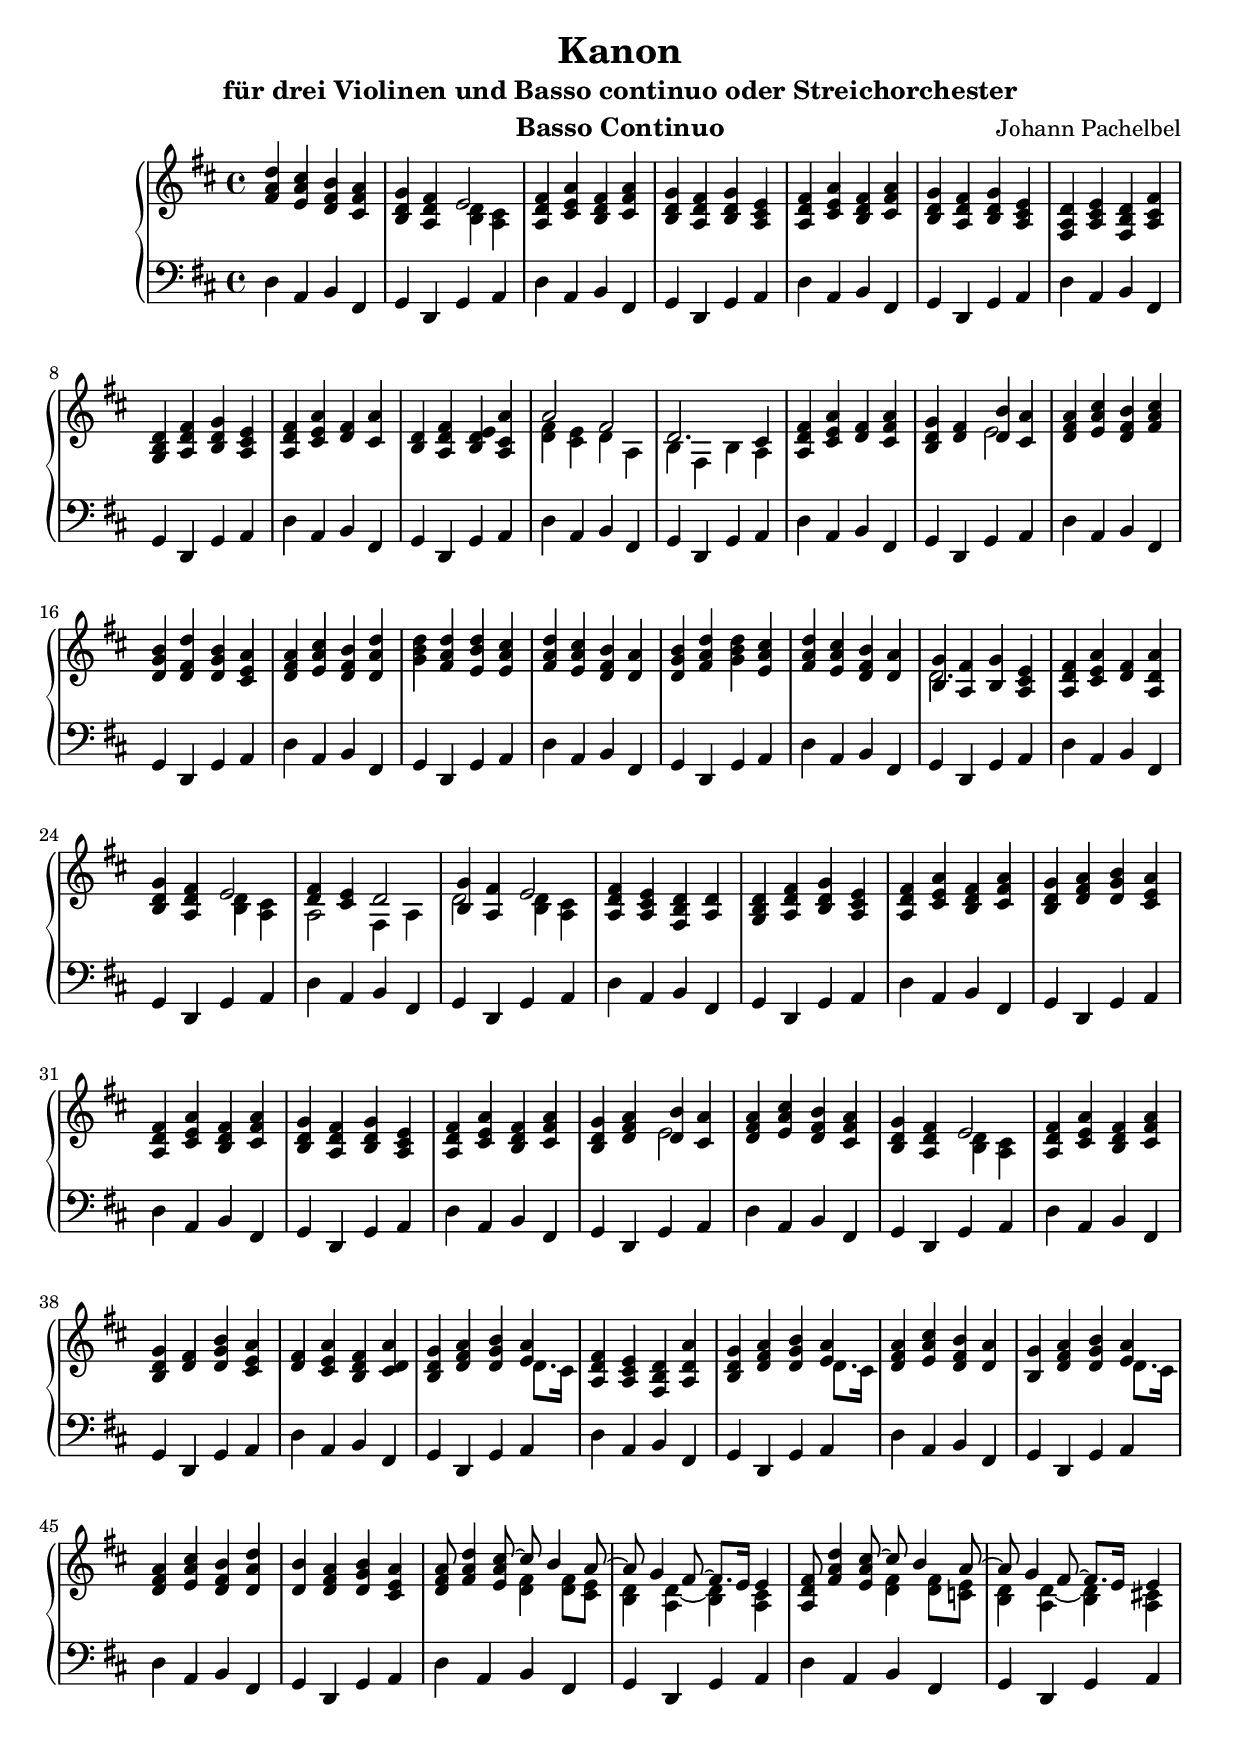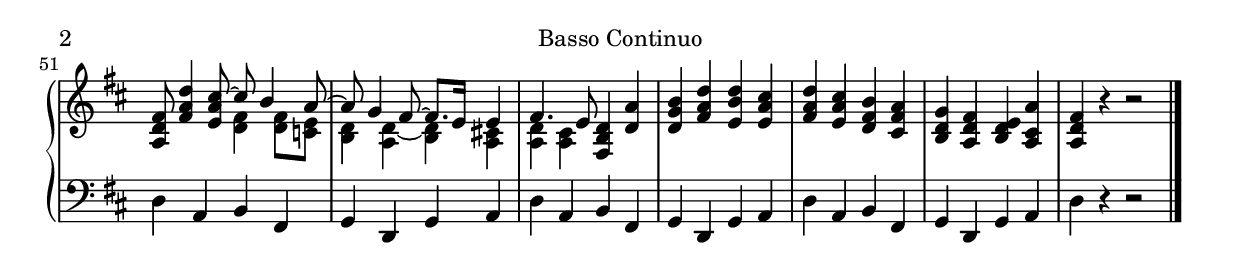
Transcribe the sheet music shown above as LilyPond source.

\include "../definitions.ily"
continuo = \new PianoStaff <<
  \tag #'instrumentName {
    \set PianoStaff.instrumentName = \contLN
    \set PianoStaff.shortInstrumentName = \contSN
  }
  \set PianoStaff.midiInstrument = \contMN
  \new Staff \relative c' {
    \key d \major
    <fis a d>4 <e a cis> <d fis b> <cis fis a> |
    <b d g>4 <a d fis> << { e'2 } \\ { <b d>4 <a cis> } >> |
    <a d fis>4 <cis e a> <b d fis> <cis fis a> |
    <b d g>4 <a d fis> <b d g> <a cis e> |
    <a d fis>4 <cis e a> <b d fis> <cis fis a> |
    <b d g>4 <a d fis> <b d g> <a cis e> |
    <fis a d>4 <a cis e> <fis b d> <a cis fis> |
    <g b d>4 <a d fis> <b d g> <a cis e> |
    <a d fis>4 <cis e a> <d fis> <cis a'> |
    <b d>4 <a d fis> <b d e> <a cis a'> | % 10
    << { a'2 fis } \\ { <d fis>4 <cis e> d a } >> |
    << { d2. cis4 } \\ { b4 fis b a } >> |
    <a d fis>4 <cis e a> <d fis> <cis fis a> |
    <b d g>4 <d fis> << { <d b'>4 <cis a'> } \\ { e2 } >> |
    <d fis a>4 <e a cis> <d fis b> <fis a cis> |
    <d g b>4 <d fis d'> <d g b> <cis e a> |
    <d fis a>4 <e a cis> <d fis b> <d a' d> |
    <g b d>4 <fis a d> <e b' d> <e a cis> |
    <fis a d>4 <e a cis> <d fis b> <d a'> |
    <d g b>4 <fis a d> <g b d> <e a cis> | % 20
    <fis a d>4 <e a cis> <d fis b> <d a'> |
    << { <b g'>4 <a fis'> <b g'> } \\ { d2. } >> <a cis e>4 |
    <a d fis>4 <cis e a> <d fis> <a d a'> |
    <b d g>4 <a d fis> << { e'2 } \\ { <b d>4 <a cis> } >> |
    << { <d fis>4 <cis e> d2 } \\ { a2 fis4 a } >> |
    << { <b g'>4 <a fis'> e'2 } \\ { d2 <b d>4 <a cis> } >> |
    <a d fis>4 <a cis e> <fis b d> <a d> |
    <g b d>4 <a d fis> <b d g> <a cis e> |
    <a d fis>4 <cis e a> <b d fis> <cis fis a> |
    <b d g>4 <d fis a> <d g b> <cis e a> | % 30
    <a d fis>4 <cis e a> <b d fis> <cis fis a> |
    <b d g>4 <a d fis> <b d g> <a cis e> |
    <a d fis>4 <cis e a> <b d fis> <cis fis a> |
    <b d g>4 <d fis a> << { <d b'>4 <cis a'> } \\ { e2 } >> |
    <d fis a>4 <e a cis> <d fis b> <cis fis a> |
    <b d g>4 <a d fis> << { e'2 } \\ { <b d>4 <a cis> } >> |
    <a d fis>4 <cis e a> <b d fis> <cis fis a> |
    <b d g>4 <d fis> <d g b> <cis e a> |
    <d fis>4 <cis e a> <b d fis> <cis d a'> |
    <b d g>4 <d fis a> <d g b> << { <e a>4 } \\ { d8. cis16 } >> | % 40
    <a d fis>4 <a cis e> <fis b d> <a d a'> |
    <b d g>4 <d fis a> <d g b> << { <e a>4 } \\ { d8. cis16 } >> |
    <d fis a>4 <e a cis> <d fis b> <d a'> |
    <b g'>4 <d fis a> <d g b> << { <e a>4 } \\ { d8. cis16 } >> |
    <d fis a>4 <e a cis> <d fis b> <d a' d> |
    <d b'>4 <d fis a> <d g b> <cis e a> |
    <d fis a>8 <fis a d>4 << { <e a cis~>8 cis' b4 a8~ | a8 g4 fis8~ fis8. e16 e4 } \\ { s8 <d fis>4 <d fis>8 <cis e> | <b d>4 <a d~> <b d> <a cis> } >> |
    <a d fis>8 <fis' a d>4 << { <e a cis~>8 cis' b4 a8~ | a8 g4 fis8~ fis8. e16 e4 } \\ { s8 <d fis>4 <d fis>8 <c e> | <b d>4 <a d~> <b d> <a cis!> } >> | % 50
    <a d fis>8 <fis' a d>4 << { <e a cis~>8 cis' b4 a8~ | a8 g4 fis8~ fis8. e16 e4 } \\ { s8 <d fis>4 <d fis>8 <c e> | <b d>4 <a d~> <b d> <a cis!> } >> |
    << { fis'4. e8 } \\ { <a, d>4 <a cis> } >> <fis b d>4 <d' a'> |
    <d g b>4 <fis a d> <e b' d> <e a cis> |
    <fis a d>4 <e a cis> <d fis b> <cis fis a> |
    <b d g>4 <a d fis> <b d e> <a cis a'> |
    <a d fis>4 r r2 \bar "|."
  }
  \new Staff \relative c {
    \key d \major
    \clef "bass"
    \repeat unfold 28 {
      d4 a b fis |
      g d g a |
    }
    d4 r r2 \bar "|."
  }
>>


\paper {
  check-consistency = ##t
}
\header {
  title = \title
  subtitle = \subtitle
  composer = \composer
  instrument = \contLN
}
\score {
  \removeWithTag #'instrumentName
  \continuo
  \midi {
    \tempo 4 = 63
  }
  \layout { }
}

